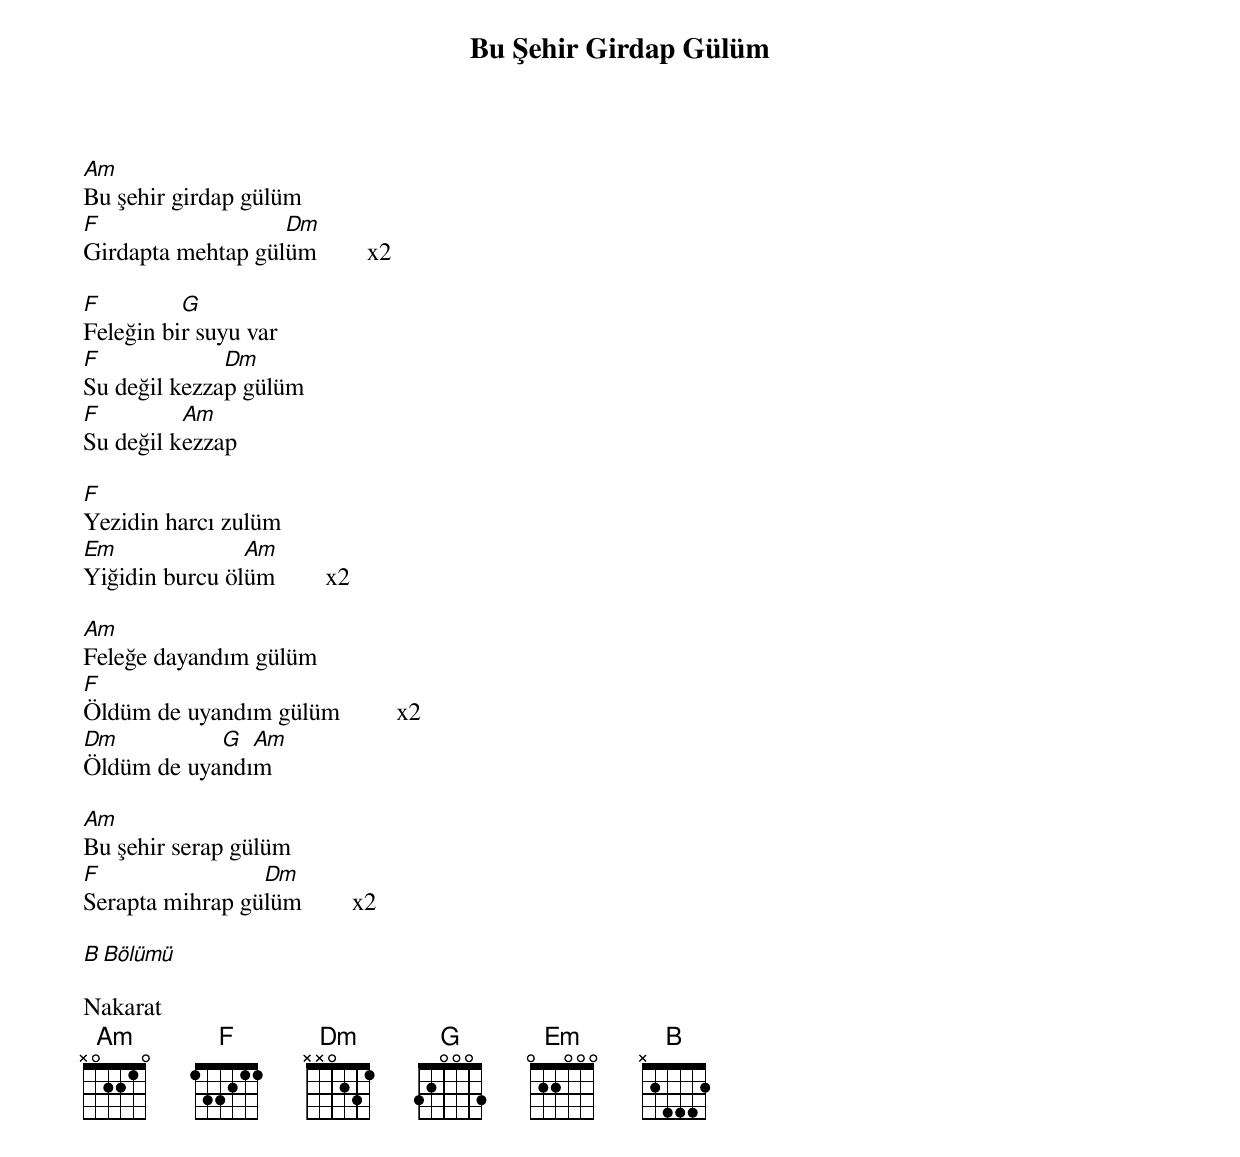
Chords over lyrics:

{title: Bu Şehir Girdap Gülüm}
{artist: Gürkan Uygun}

Am
Bu şehir girdap gülüm
F                  Dm
Girdapta mehtap gülüm        x2

F         G
Feleğin bir suyu var
F             Dm
Su değil kezzap gülüm
F         Am
Su değil kezzap

F
Yezidin harcı zulüm
Em              Am
Yiğidin burcu ölüm        x2

Am
Feleğe dayandım gülüm
F
Öldüm de uyandım gülüm         x2
Dm          G  Am
Öldüm de uyandım

Am
Bu şehir serap gülüm
F                Dm
Serapta mihrap gülüm        x2

B Bölümü

Nakarat
